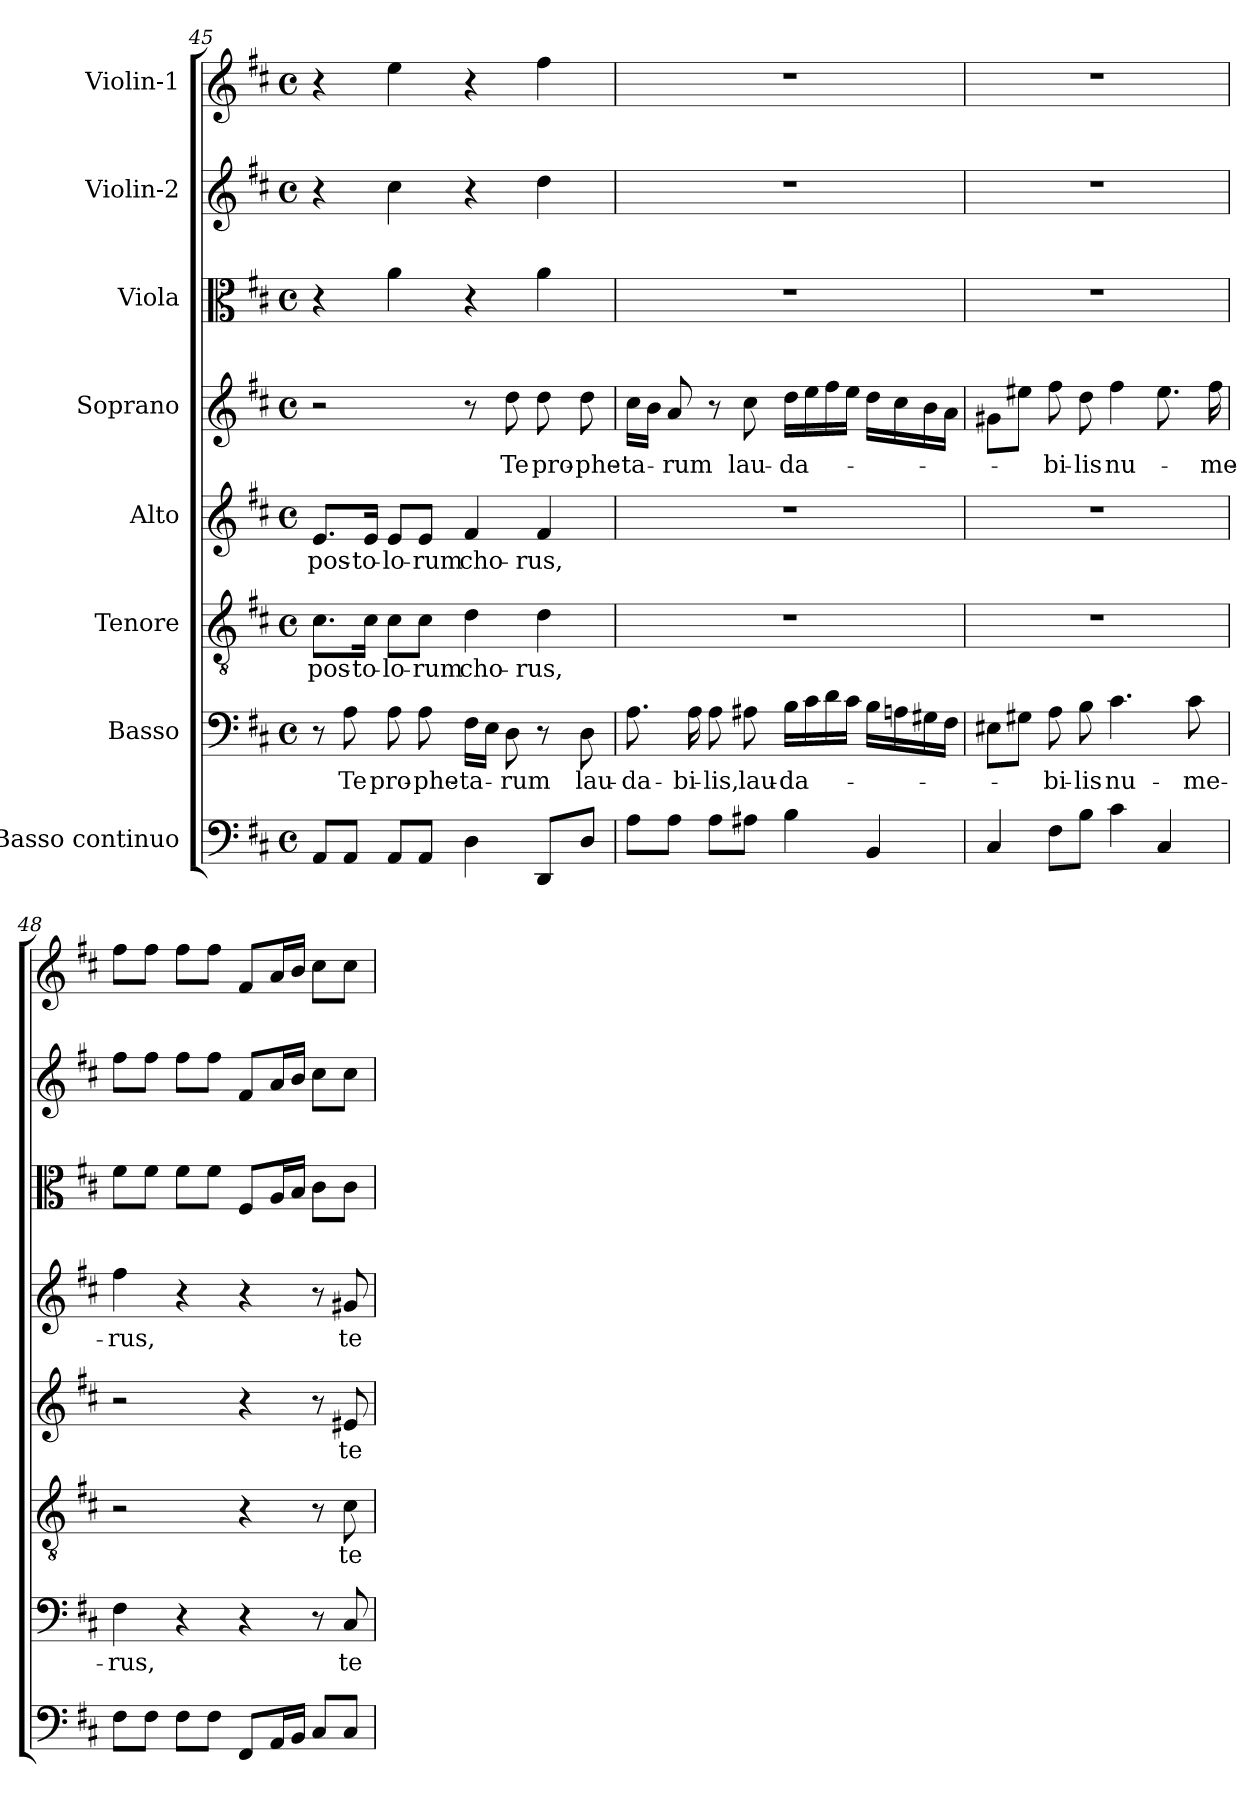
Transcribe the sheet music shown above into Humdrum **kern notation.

**kern	**kern	**text	**kern	**text	**kern	**text	**kern	**text	**kern	**kern	**kern
*part8	*part7	*part7	*part6	*part6	*part5	*part5	*part4	*part4	*part3	*part2	*part1
*staff8	*staff7	*staff7	*staff6	*staff6	*staff5	*staff5	*staff4	*staff4	*staff3	*staff2	*staff1
*I"Basso continuo	*I"Basso	*	*I"Tenore	*	*I"Alto	*	*I"Soprano	*	*I"Viola	*I"Violin-2	*I"Violin-1
!!LO:PB:g=z
*clefF4	*clefF4	*	*clefGv2	*	*clefG2	*	*clefG2	*	*clefC3	*clefG2	*clefG2
*k[f#c#]	*k[f#c#]	*	*k[f#c#]	*	*k[f#c#]	*	*k[f#c#]	*	*k[f#c#]	*k[f#c#]	*k[f#c#]
*D:	*D:	*	*D:	*	*D:	*	*D:	*	*D:	*D:	*D:
*M4/4	*M4/4	*	*M4/4	*	*M4/4	*	*M4/4	*	*M4/4	*M4/4	*M4/4
*met(c)	*met(c)	*	*met(c)	*	*met(c)	*	*met(c)	*	*met(c)	*met(c)	*met(c)
=45	=45	=45	=45	=45	=45	=45	=45	=45	=45	=45	=45
!	!	!	!	!LO:LY:b	!	!LO:LY:b	!	!	!	!	!
8AA/L	8r	.	8.c#\L	-pos-	8.e/L	-pos-	2r	.	4r	4r	4r
!	!	!LO:LY:b	!	!	!	!	!	!	!	!	!
8AA/J	8A\	Te	.	.	.	.	.	.	.	.	.
!	!	!	!	!LO:LY:b	!	!LO:LY:b	!	!	!	!	!
.	.	.	16c#\Jk	-to-	16e/Jk	-to-	.	.	.	.	.
!	!	!LO:LY:b	!	!LO:LY:b	!	!LO:LY:b	!	!	!	!	!
8AA/L	8A\	pro-	8c#\L	-lo-	8e/L	-lo-	.	.	4a\	4cc#\	4ee\
!	!	!LO:LY:b	!	!LO:LY:b	!	!LO:LY:b	!	!	!	!	!
8AA/J	8A\	-phe-	8c#\J	-rum	8e/J	-rum	.	.	.	.	.
!	!	!LO:LY:b	!	!LO:LY:b	!	!LO:LY:b	!	!	!	!	!
4D\	16F#\LL	-ta-	4d\	cho-	4f#/	cho-	8r	.	4r	4r	4r
.	16E\JJ	.	.	.	.	.	.	.	.	.	.
!	!	!LO:LY:b	!	!	!	!	!	!LO:LY:b	!	!	!
.	8D\	-rum	.	.	.	.	8dd\	Te	.	.	.
!	!	!	!	!LO:LY:b	!	!LO:LY:b	!	!LO:LY:b	!	!	!
8DD/L	8r	.	4d\	-rus,	4f#/	-rus,	8dd\	pro-	4a\	4dd\	4ff#\
!	!	!LO:LY:b	!	!	!	!	!	!LO:LY:b	!	!	!
8D/J	8D\	lau-	.	.	.	.	8dd\	-phe-	.	.	.
=46	=46	=46	=46	=46	=46	=46	=46	=46	=46	=46	=46
!	!	!LO:LY:b	!	!	!	!	!	!LO:LY:b	!	!	!
8A\L	8.A\	-da-	1r	.	1r	.	16cc#\LL	-ta-	1r	1r	1r
.	.	.	.	.	.	.	16b\JJ	.	.	.	.
!	!	!	!	!	!	!	!	!LO:LY:b	!	!	!
8A\J	.	.	.	.	.	.	8a/	-rum	.	.	.
!	!	!LO:LY:b	!	!	!	!	!	!	!	!	!
.	16A\	-bi-	.	.	.	.	.	.	.	.	.
!	!	!LO:LY:b	!	!	!	!	!	!	!	!	!
8A\L	8A\	-lis,	.	.	.	.	8r	.	.	.	.
!	!	!LO:LY:b	!	!	!	!	!	!LO:LY:b	!	!	!
8A#X\J	8A#X\	lau-	.	.	.	.	8cc#\	lau-	.	.	.
!	!	!LO:LY:b	!	!	!	!	!	!LO:LY:b	!	!	!
4B\	16B\LL	-da-	.	.	.	.	16dd\LL	-da-	.	.	.
.	16c#\	.	.	.	.	.	16ee\	.	.	.	.
.	16d\	.	.	.	.	.	16ff#\	.	.	.	.
.	16c#\JJ	.	.	.	.	.	16ee\JJ	.	.	.	.
4BB/	16B\LL	.	.	.	.	.	16dd\LL	.	.	.	.
.	16An\	.	.	.	.	.	16cc#\	.	.	.	.
.	16G#X\	.	.	.	.	.	16b\	.	.	.	.
.	16F#\JJ	.	.	.	.	.	16a\JJ	.	.	.	.
=47	=47	=47	=47	=47	=47	=47	=47	=47	=47	=47	=47
4C#/	8E#X\L	.	1r	.	1r	.	8g#X\L	.	1r	1r	1r
.	8G#X\J	.	.	.	.	.	8ee#X\J	.	.	.	.
!	!	!LO:LY:b	!	!	!	!	!	!LO:LY:b	!	!	!
8F#\L	8A\	-bi-	.	.	.	.	8ff#\	-bi-	.	.	.
!	!	!LO:LY:b	!	!	!	!	!	!LO:LY:b	!	!	!
8B\J	8B\	-lis	.	.	.	.	8dd\	-lis	.	.	.
!	!	!LO:LY:b	!	!	!	!	!	!LO:LY:b	!	!	!
4c#\	4.c#\	nu-	.	.	.	.	4ff#\	nu-	.	.	.
4C#/	.	.	.	.	.	.	8.ee#\	.	.	.	.
!	!	!LO:LY:b	!	!	!	!	!	!	!	!	!
.	8c#\	-me-	.	.	.	.	.	.	.	.	.
!	!	!	!	!	!	!	!	!LO:LY:b	!	!	!
.	.	.	.	.	.	.	16ff#\	-me-	.	.	.
=48	=48	=48	=48	=48	=48	=48	=48	=48	=48	=48	=48
!	!	!LO:LY:b	!	!	!	!	!	!LO:LY:b	!	!	!
8F#\L	4F#\	-rus,	2r	.	2r	.	4ff#\	-rus,	8f#\L	8ff#\L	8ff#\L
8F#\J	.	.	.	.	.	.	.	.	8f#\J	8ff#\J	8ff#\J
8F#\L	4r	.	.	.	.	.	4r	.	8f#\L	8ff#\L	8ff#\L
8F#\J	.	.	.	.	.	.	.	.	8f#\J	8ff#\J	8ff#\J
8FF#/L	4r	.	4r	.	4r	.	4r	.	8F#/L	8f#/L	8f#/L
16AA/L	.	.	.	.	.	.	.	.	16A/L	16a/L	16a/L
16BB/JJ	.	.	.	.	.	.	.	.	16B/JJ	16b/JJ	16b/JJ
8C#/L	8r	.	8r	.	8r	.	8r	.	8c#\L	8cc#\L	8cc#\L
!	!	!LO:LY:b	!	!LO:LY:b	!	!LO:LY:b	!	!LO:LY:b	!	!	!
8C#/J	8C#/	te	8c#\	te	8e#X/	te	8g#X/	te	8c#\J	8cc#\J	8cc#\J
=	=	=	=	=	=	=	=	=	=	=	=
*-	*-	*-	*-	*-	*-	*-	*-	*-	*-	*-	*-
